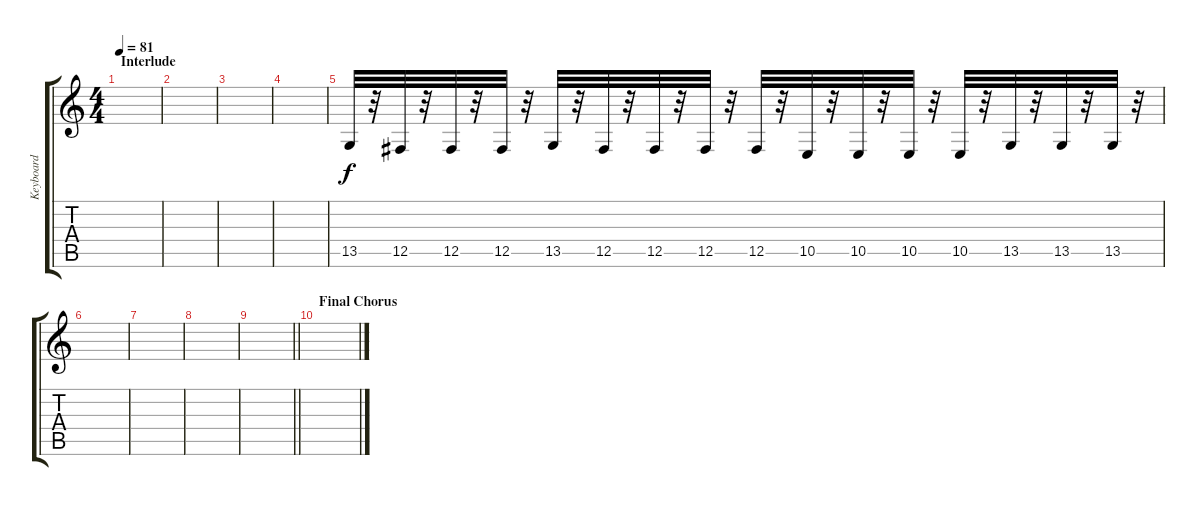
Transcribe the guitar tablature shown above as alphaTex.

\track ("Keyboard" "Keyboard") {instrument pad2warm}
\staff {score tabs}
\tuning (Db4 Ab3 E3 B2 Gb2 B1) {hide}
\ts (4 4)
\section ("" "Interlude")
\tempo 81
\clef g2
\ks c
|
|
|
|
13.5.32{dy f volume 7 instrument fx5brightness} r.32 12.5.32 r.32 12.5.32 r.32 12.5.32 r.32 13.5.32 r.32 12.5.32 r.32 12.5.32 r.32 12.5.32 r.32 12.5.32 r.32 10.5.32 r.32 10.5.32 r.32 10.5.32 r.32 10.5.32 r.32 13.5.32 r.32 13.5.32 r.32 13.5.32 r.32 |
|
|
|
\barLineRight lightlight
|
\section ("" "Final Chorus")
